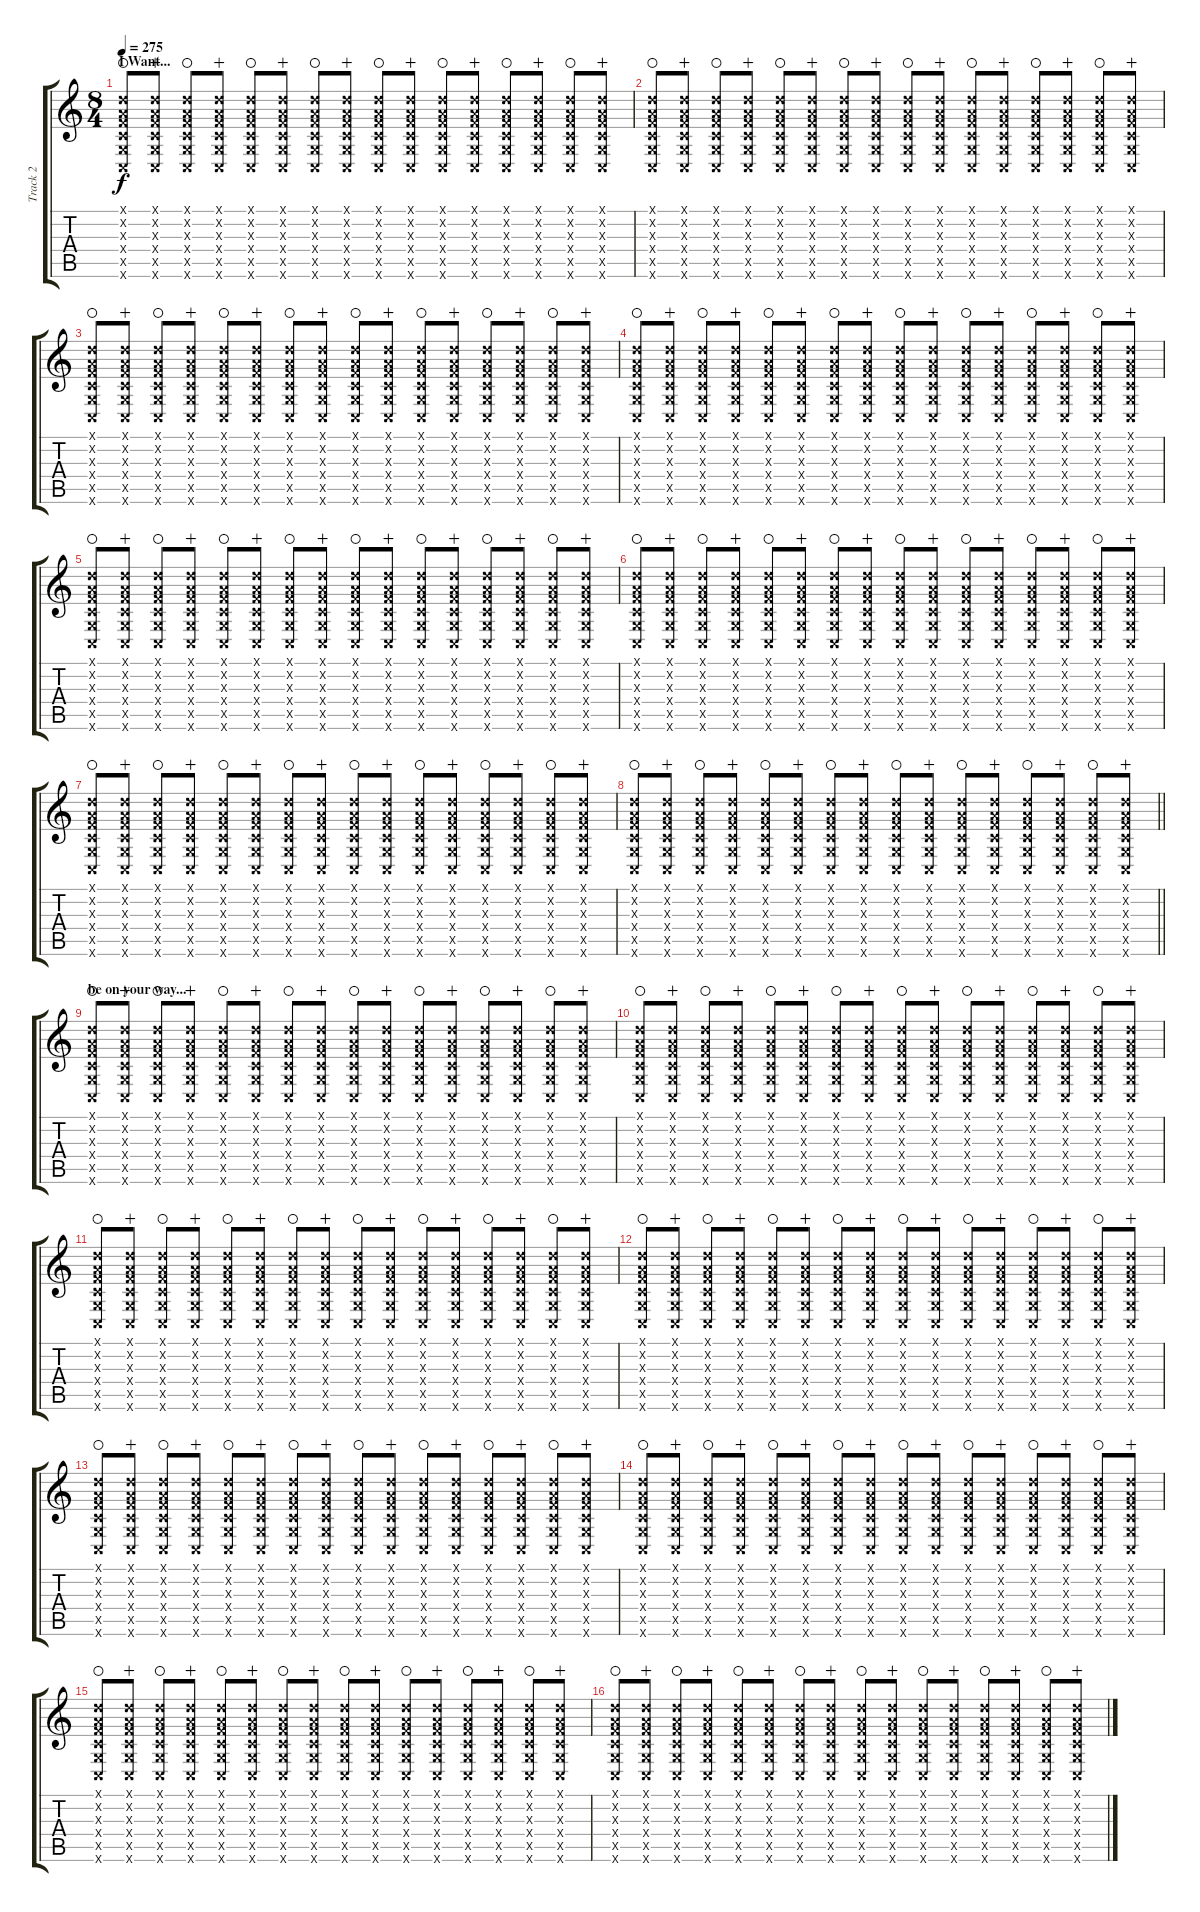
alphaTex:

\track ("Track 2" "Track 2") {instrument distortionguitar}
\staff {score tabs}
\tuning (D4 A3 F3 C3 G2 C2) {hide}
\ts (8 4)
\section ("" "I Want...")
\tempo 275
\clef g2
\ks c
(0.1{x} 0.2{x} 0.3{x} 0.4{x} 0.5{x} 0.6{x}).8{dy f volume 16 waho} (0.1{x} 0.2{x} 0.3{x} 0.4{x} 0.5{x} 0.6{x}).8{wahc} (0.1{x} 0.2{x} 0.3{x} 0.4{x} 0.5{x} 0.6{x}).8{waho} (0.1{x} 0.2{x} 0.3{x} 0.4{x} 0.5{x} 0.6{x}).8{wahc} (0.1{x} 0.2{x} 0.3{x} 0.4{x} 0.5{x} 0.6{x}).8{waho} (0.1{x} 0.2{x} 0.3{x} 0.4{x} 0.5{x} 0.6{x}).8{wahc} (0.1{x} 0.2{x} 0.3{x} 0.4{x} 0.5{x} 0.6{x}).8{waho} (0.1{x} 0.2{x} 0.3{x} 0.4{x} 0.5{x} 0.6{x}).8{wahc} (0.1{x} 0.2{x} 0.3{x} 0.4{x} 0.5{x} 0.6{x}).8{waho} (0.1{x} 0.2{x} 0.3{x} 0.4{x} 0.5{x} 0.6{x}).8{wahc} (0.1{x} 0.2{x} 0.3{x} 0.4{x} 0.5{x} 0.6{x}).8{waho} (0.1{x} 0.2{x} 0.3{x} 0.4{x} 0.5{x} 0.6{x}).8{wahc} (0.1{x} 0.2{x} 0.3{x} 0.4{x} 0.5{x} 0.6{x}).8{waho} (0.1{x} 0.2{x} 0.3{x} 0.4{x} 0.5{x} 0.6{x}).8{wahc} (0.1{x} 0.2{x} 0.3{x} 0.4{x} 0.5{x} 0.6{x}).8{waho} (0.1{x} 0.2{x} 0.3{x} 0.4{x} 0.5{x} 0.6{x}).8{wahc} |
(0.1{x} 0.2{x} 0.3{x} 0.4{x} 0.5{x} 0.6{x}).8{volume 16 waho} (0.1{x} 0.2{x} 0.3{x} 0.4{x} 0.5{x} 0.6{x}).8{wahc} (0.1{x} 0.2{x} 0.3{x} 0.4{x} 0.5{x} 0.6{x}).8{waho} (0.1{x} 0.2{x} 0.3{x} 0.4{x} 0.5{x} 0.6{x}).8{wahc} (0.1{x} 0.2{x} 0.3{x} 0.4{x} 0.5{x} 0.6{x}).8{waho} (0.1{x} 0.2{x} 0.3{x} 0.4{x} 0.5{x} 0.6{x}).8{wahc} (0.1{x} 0.2{x} 0.3{x} 0.4{x} 0.5{x} 0.6{x}).8{waho} (0.1{x} 0.2{x} 0.3{x} 0.4{x} 0.5{x} 0.6{x}).8{wahc} (0.1{x} 0.2{x} 0.3{x} 0.4{x} 0.5{x} 0.6{x}).8{waho} (0.1{x} 0.2{x} 0.3{x} 0.4{x} 0.5{x} 0.6{x}).8{wahc} (0.1{x} 0.2{x} 0.3{x} 0.4{x} 0.5{x} 0.6{x}).8{waho} (0.1{x} 0.2{x} 0.3{x} 0.4{x} 0.5{x} 0.6{x}).8{wahc} (0.1{x} 0.2{x} 0.3{x} 0.4{x} 0.5{x} 0.6{x}).8{waho} (0.1{x} 0.2{x} 0.3{x} 0.4{x} 0.5{x} 0.6{x}).8{wahc} (0.1{x} 0.2{x} 0.3{x} 0.4{x} 0.5{x} 0.6{x}).8{waho} (0.1{x} 0.2{x} 0.3{x} 0.4{x} 0.5{x} 0.6{x}).8{wahc} |
(0.1{x} 0.2{x} 0.3{x} 0.4{x} 0.5{x} 0.6{x}).8{volume 16 waho} (0.1{x} 0.2{x} 0.3{x} 0.4{x} 0.5{x} 0.6{x}).8{wahc} (0.1{x} 0.2{x} 0.3{x} 0.4{x} 0.5{x} 0.6{x}).8{waho} (0.1{x} 0.2{x} 0.3{x} 0.4{x} 0.5{x} 0.6{x}).8{wahc} (0.1{x} 0.2{x} 0.3{x} 0.4{x} 0.5{x} 0.6{x}).8{waho} (0.1{x} 0.2{x} 0.3{x} 0.4{x} 0.5{x} 0.6{x}).8{wahc} (0.1{x} 0.2{x} 0.3{x} 0.4{x} 0.5{x} 0.6{x}).8{waho} (0.1{x} 0.2{x} 0.3{x} 0.4{x} 0.5{x} 0.6{x}).8{wahc} (0.1{x} 0.2{x} 0.3{x} 0.4{x} 0.5{x} 0.6{x}).8{waho} (0.1{x} 0.2{x} 0.3{x} 0.4{x} 0.5{x} 0.6{x}).8{wahc} (0.1{x} 0.2{x} 0.3{x} 0.4{x} 0.5{x} 0.6{x}).8{waho} (0.1{x} 0.2{x} 0.3{x} 0.4{x} 0.5{x} 0.6{x}).8{wahc} (0.1{x} 0.2{x} 0.3{x} 0.4{x} 0.5{x} 0.6{x}).8{waho} (0.1{x} 0.2{x} 0.3{x} 0.4{x} 0.5{x} 0.6{x}).8{wahc} (0.1{x} 0.2{x} 0.3{x} 0.4{x} 0.5{x} 0.6{x}).8{waho} (0.1{x} 0.2{x} 0.3{x} 0.4{x} 0.5{x} 0.6{x}).8{wahc} |
(0.1{x} 0.2{x} 0.3{x} 0.4{x} 0.5{x} 0.6{x}).8{volume 16 waho} (0.1{x} 0.2{x} 0.3{x} 0.4{x} 0.5{x} 0.6{x}).8{wahc} (0.1{x} 0.2{x} 0.3{x} 0.4{x} 0.5{x} 0.6{x}).8{waho} (0.1{x} 0.2{x} 0.3{x} 0.4{x} 0.5{x} 0.6{x}).8{wahc} (0.1{x} 0.2{x} 0.3{x} 0.4{x} 0.5{x} 0.6{x}).8{waho} (0.1{x} 0.2{x} 0.3{x} 0.4{x} 0.5{x} 0.6{x}).8{wahc} (0.1{x} 0.2{x} 0.3{x} 0.4{x} 0.5{x} 0.6{x}).8{waho} (0.1{x} 0.2{x} 0.3{x} 0.4{x} 0.5{x} 0.6{x}).8{wahc} (0.1{x} 0.2{x} 0.3{x} 0.4{x} 0.5{x} 0.6{x}).8{waho} (0.1{x} 0.2{x} 0.3{x} 0.4{x} 0.5{x} 0.6{x}).8{wahc} (0.1{x} 0.2{x} 0.3{x} 0.4{x} 0.5{x} 0.6{x}).8{waho} (0.1{x} 0.2{x} 0.3{x} 0.4{x} 0.5{x} 0.6{x}).8{wahc} (0.1{x} 0.2{x} 0.3{x} 0.4{x} 0.5{x} 0.6{x}).8{waho} (0.1{x} 0.2{x} 0.3{x} 0.4{x} 0.5{x} 0.6{x}).8{wahc} (0.1{x} 0.2{x} 0.3{x} 0.4{x} 0.5{x} 0.6{x}).8{waho} (0.1{x} 0.2{x} 0.3{x} 0.4{x} 0.5{x} 0.6{x}).8{wahc} |
(0.1{x} 0.2{x} 0.3{x} 0.4{x} 0.5{x} 0.6{x}).8{volume 16 waho} (0.1{x} 0.2{x} 0.3{x} 0.4{x} 0.5{x} 0.6{x}).8{wahc} (0.1{x} 0.2{x} 0.3{x} 0.4{x} 0.5{x} 0.6{x}).8{waho} (0.1{x} 0.2{x} 0.3{x} 0.4{x} 0.5{x} 0.6{x}).8{wahc} (0.1{x} 0.2{x} 0.3{x} 0.4{x} 0.5{x} 0.6{x}).8{waho} (0.1{x} 0.2{x} 0.3{x} 0.4{x} 0.5{x} 0.6{x}).8{wahc} (0.1{x} 0.2{x} 0.3{x} 0.4{x} 0.5{x} 0.6{x}).8{waho} (0.1{x} 0.2{x} 0.3{x} 0.4{x} 0.5{x} 0.6{x}).8{wahc} (0.1{x} 0.2{x} 0.3{x} 0.4{x} 0.5{x} 0.6{x}).8{waho} (0.1{x} 0.2{x} 0.3{x} 0.4{x} 0.5{x} 0.6{x}).8{wahc} (0.1{x} 0.2{x} 0.3{x} 0.4{x} 0.5{x} 0.6{x}).8{waho} (0.1{x} 0.2{x} 0.3{x} 0.4{x} 0.5{x} 0.6{x}).8{wahc} (0.1{x} 0.2{x} 0.3{x} 0.4{x} 0.5{x} 0.6{x}).8{waho} (0.1{x} 0.2{x} 0.3{x} 0.4{x} 0.5{x} 0.6{x}).8{wahc} (0.1{x} 0.2{x} 0.3{x} 0.4{x} 0.5{x} 0.6{x}).8{waho} (0.1{x} 0.2{x} 0.3{x} 0.4{x} 0.5{x} 0.6{x}).8{wahc} |
(0.1{x} 0.2{x} 0.3{x} 0.4{x} 0.5{x} 0.6{x}).8{volume 16 waho} (0.1{x} 0.2{x} 0.3{x} 0.4{x} 0.5{x} 0.6{x}).8{wahc} (0.1{x} 0.2{x} 0.3{x} 0.4{x} 0.5{x} 0.6{x}).8{waho} (0.1{x} 0.2{x} 0.3{x} 0.4{x} 0.5{x} 0.6{x}).8{wahc} (0.1{x} 0.2{x} 0.3{x} 0.4{x} 0.5{x} 0.6{x}).8{waho} (0.1{x} 0.2{x} 0.3{x} 0.4{x} 0.5{x} 0.6{x}).8{wahc} (0.1{x} 0.2{x} 0.3{x} 0.4{x} 0.5{x} 0.6{x}).8{waho} (0.1{x} 0.2{x} 0.3{x} 0.4{x} 0.5{x} 0.6{x}).8{wahc} (0.1{x} 0.2{x} 0.3{x} 0.4{x} 0.5{x} 0.6{x}).8{waho} (0.1{x} 0.2{x} 0.3{x} 0.4{x} 0.5{x} 0.6{x}).8{wahc} (0.1{x} 0.2{x} 0.3{x} 0.4{x} 0.5{x} 0.6{x}).8{waho} (0.1{x} 0.2{x} 0.3{x} 0.4{x} 0.5{x} 0.6{x}).8{wahc} (0.1{x} 0.2{x} 0.3{x} 0.4{x} 0.5{x} 0.6{x}).8{waho} (0.1{x} 0.2{x} 0.3{x} 0.4{x} 0.5{x} 0.6{x}).8{wahc} (0.1{x} 0.2{x} 0.3{x} 0.4{x} 0.5{x} 0.6{x}).8{waho} (0.1{x} 0.2{x} 0.3{x} 0.4{x} 0.5{x} 0.6{x}).8{wahc} |
(0.1{x} 0.2{x} 0.3{x} 0.4{x} 0.5{x} 0.6{x}).8{volume 16 waho} (0.1{x} 0.2{x} 0.3{x} 0.4{x} 0.5{x} 0.6{x}).8{wahc} (0.1{x} 0.2{x} 0.3{x} 0.4{x} 0.5{x} 0.6{x}).8{waho} (0.1{x} 0.2{x} 0.3{x} 0.4{x} 0.5{x} 0.6{x}).8{wahc} (0.1{x} 0.2{x} 0.3{x} 0.4{x} 0.5{x} 0.6{x}).8{waho} (0.1{x} 0.2{x} 0.3{x} 0.4{x} 0.5{x} 0.6{x}).8{wahc} (0.1{x} 0.2{x} 0.3{x} 0.4{x} 0.5{x} 0.6{x}).8{waho} (0.1{x} 0.2{x} 0.3{x} 0.4{x} 0.5{x} 0.6{x}).8{wahc} (0.1{x} 0.2{x} 0.3{x} 0.4{x} 0.5{x} 0.6{x}).8{waho} (0.1{x} 0.2{x} 0.3{x} 0.4{x} 0.5{x} 0.6{x}).8{wahc} (0.1{x} 0.2{x} 0.3{x} 0.4{x} 0.5{x} 0.6{x}).8{waho} (0.1{x} 0.2{x} 0.3{x} 0.4{x} 0.5{x} 0.6{x}).8{wahc} (0.1{x} 0.2{x} 0.3{x} 0.4{x} 0.5{x} 0.6{x}).8{waho} (0.1{x} 0.2{x} 0.3{x} 0.4{x} 0.5{x} 0.6{x}).8{wahc} (0.1{x} 0.2{x} 0.3{x} 0.4{x} 0.5{x} 0.6{x}).8{waho} (0.1{x} 0.2{x} 0.3{x} 0.4{x} 0.5{x} 0.6{x}).8{wahc} |
\barLineRight lightlight
(0.1{x} 0.2{x} 0.3{x} 0.4{x} 0.5{x} 0.6{x}).8{volume 16 waho} (0.1{x} 0.2{x} 0.3{x} 0.4{x} 0.5{x} 0.6{x}).8{wahc} (0.1{x} 0.2{x} 0.3{x} 0.4{x} 0.5{x} 0.6{x}).8{waho} (0.1{x} 0.2{x} 0.3{x} 0.4{x} 0.5{x} 0.6{x}).8{wahc} (0.1{x} 0.2{x} 0.3{x} 0.4{x} 0.5{x} 0.6{x}).8{waho} (0.1{x} 0.2{x} 0.3{x} 0.4{x} 0.5{x} 0.6{x}).8{wahc} (0.1{x} 0.2{x} 0.3{x} 0.4{x} 0.5{x} 0.6{x}).8{waho} (0.1{x} 0.2{x} 0.3{x} 0.4{x} 0.5{x} 0.6{x}).8{wahc} (0.1{x} 0.2{x} 0.3{x} 0.4{x} 0.5{x} 0.6{x}).8{waho} (0.1{x} 0.2{x} 0.3{x} 0.4{x} 0.5{x} 0.6{x}).8{wahc} (0.1{x} 0.2{x} 0.3{x} 0.4{x} 0.5{x} 0.6{x}).8{waho} (0.1{x} 0.2{x} 0.3{x} 0.4{x} 0.5{x} 0.6{x}).8{wahc} (0.1{x} 0.2{x} 0.3{x} 0.4{x} 0.5{x} 0.6{x}).8{waho} (0.1{x} 0.2{x} 0.3{x} 0.4{x} 0.5{x} 0.6{x}).8{wahc} (0.1{x} 0.2{x} 0.3{x} 0.4{x} 0.5{x} 0.6{x}).8{waho} (0.1{x} 0.2{x} 0.3{x} 0.4{x} 0.5{x} 0.6{x}).8{wahc} |
\section ("" "be on your way...")
(0.1{x} 0.2{x} 0.3{x} 0.4{x} 0.5{x} 0.6{x}).8{volume 16 waho} (0.1{x} 0.2{x} 0.3{x} 0.4{x} 0.5{x} 0.6{x}).8{wahc} (0.1{x} 0.2{x} 0.3{x} 0.4{x} 0.5{x} 0.6{x}).8{waho} (0.1{x} 0.2{x} 0.3{x} 0.4{x} 0.5{x} 0.6{x}).8{wahc} (0.1{x} 0.2{x} 0.3{x} 0.4{x} 0.5{x} 0.6{x}).8{waho} (0.1{x} 0.2{x} 0.3{x} 0.4{x} 0.5{x} 0.6{x}).8{wahc} (0.1{x} 0.2{x} 0.3{x} 0.4{x} 0.5{x} 0.6{x}).8{waho} (0.1{x} 0.2{x} 0.3{x} 0.4{x} 0.5{x} 0.6{x}).8{wahc} (0.1{x} 0.2{x} 0.3{x} 0.4{x} 0.5{x} 0.6{x}).8{waho} (0.1{x} 0.2{x} 0.3{x} 0.4{x} 0.5{x} 0.6{x}).8{wahc} (0.1{x} 0.2{x} 0.3{x} 0.4{x} 0.5{x} 0.6{x}).8{waho} (0.1{x} 0.2{x} 0.3{x} 0.4{x} 0.5{x} 0.6{x}).8{wahc} (0.1{x} 0.2{x} 0.3{x} 0.4{x} 0.5{x} 0.6{x}).8{waho} (0.1{x} 0.2{x} 0.3{x} 0.4{x} 0.5{x} 0.6{x}).8{wahc} (0.1{x} 0.2{x} 0.3{x} 0.4{x} 0.5{x} 0.6{x}).8{waho} (0.1{x} 0.2{x} 0.3{x} 0.4{x} 0.5{x} 0.6{x}).8{wahc} |
(0.1{x} 0.2{x} 0.3{x} 0.4{x} 0.5{x} 0.6{x}).8{volume 16 waho} (0.1{x} 0.2{x} 0.3{x} 0.4{x} 0.5{x} 0.6{x}).8{wahc} (0.1{x} 0.2{x} 0.3{x} 0.4{x} 0.5{x} 0.6{x}).8{waho} (0.1{x} 0.2{x} 0.3{x} 0.4{x} 0.5{x} 0.6{x}).8{wahc} (0.1{x} 0.2{x} 0.3{x} 0.4{x} 0.5{x} 0.6{x}).8{waho} (0.1{x} 0.2{x} 0.3{x} 0.4{x} 0.5{x} 0.6{x}).8{wahc} (0.1{x} 0.2{x} 0.3{x} 0.4{x} 0.5{x} 0.6{x}).8{waho} (0.1{x} 0.2{x} 0.3{x} 0.4{x} 0.5{x} 0.6{x}).8{wahc} (0.1{x} 0.2{x} 0.3{x} 0.4{x} 0.5{x} 0.6{x}).8{waho} (0.1{x} 0.2{x} 0.3{x} 0.4{x} 0.5{x} 0.6{x}).8{wahc} (0.1{x} 0.2{x} 0.3{x} 0.4{x} 0.5{x} 0.6{x}).8{waho} (0.1{x} 0.2{x} 0.3{x} 0.4{x} 0.5{x} 0.6{x}).8{wahc} (0.1{x} 0.2{x} 0.3{x} 0.4{x} 0.5{x} 0.6{x}).8{waho} (0.1{x} 0.2{x} 0.3{x} 0.4{x} 0.5{x} 0.6{x}).8{wahc} (0.1{x} 0.2{x} 0.3{x} 0.4{x} 0.5{x} 0.6{x}).8{waho} (0.1{x} 0.2{x} 0.3{x} 0.4{x} 0.5{x} 0.6{x}).8{wahc} |
(0.1{x} 0.2{x} 0.3{x} 0.4{x} 0.5{x} 0.6{x}).8{volume 16 waho} (0.1{x} 0.2{x} 0.3{x} 0.4{x} 0.5{x} 0.6{x}).8{wahc} (0.1{x} 0.2{x} 0.3{x} 0.4{x} 0.5{x} 0.6{x}).8{waho} (0.1{x} 0.2{x} 0.3{x} 0.4{x} 0.5{x} 0.6{x}).8{wahc} (0.1{x} 0.2{x} 0.3{x} 0.4{x} 0.5{x} 0.6{x}).8{waho} (0.1{x} 0.2{x} 0.3{x} 0.4{x} 0.5{x} 0.6{x}).8{wahc} (0.1{x} 0.2{x} 0.3{x} 0.4{x} 0.5{x} 0.6{x}).8{waho} (0.1{x} 0.2{x} 0.3{x} 0.4{x} 0.5{x} 0.6{x}).8{wahc} (0.1{x} 0.2{x} 0.3{x} 0.4{x} 0.5{x} 0.6{x}).8{waho} (0.1{x} 0.2{x} 0.3{x} 0.4{x} 0.5{x} 0.6{x}).8{wahc} (0.1{x} 0.2{x} 0.3{x} 0.4{x} 0.5{x} 0.6{x}).8{waho} (0.1{x} 0.2{x} 0.3{x} 0.4{x} 0.5{x} 0.6{x}).8{wahc} (0.1{x} 0.2{x} 0.3{x} 0.4{x} 0.5{x} 0.6{x}).8{waho} (0.1{x} 0.2{x} 0.3{x} 0.4{x} 0.5{x} 0.6{x}).8{wahc} (0.1{x} 0.2{x} 0.3{x} 0.4{x} 0.5{x} 0.6{x}).8{waho} (0.1{x} 0.2{x} 0.3{x} 0.4{x} 0.5{x} 0.6{x}).8{wahc} |
(0.1{x} 0.2{x} 0.3{x} 0.4{x} 0.5{x} 0.6{x}).8{volume 16 waho} (0.1{x} 0.2{x} 0.3{x} 0.4{x} 0.5{x} 0.6{x}).8{wahc} (0.1{x} 0.2{x} 0.3{x} 0.4{x} 0.5{x} 0.6{x}).8{waho} (0.1{x} 0.2{x} 0.3{x} 0.4{x} 0.5{x} 0.6{x}).8{wahc} (0.1{x} 0.2{x} 0.3{x} 0.4{x} 0.5{x} 0.6{x}).8{waho} (0.1{x} 0.2{x} 0.3{x} 0.4{x} 0.5{x} 0.6{x}).8{wahc} (0.1{x} 0.2{x} 0.3{x} 0.4{x} 0.5{x} 0.6{x}).8{waho} (0.1{x} 0.2{x} 0.3{x} 0.4{x} 0.5{x} 0.6{x}).8{wahc} (0.1{x} 0.2{x} 0.3{x} 0.4{x} 0.5{x} 0.6{x}).8{waho} (0.1{x} 0.2{x} 0.3{x} 0.4{x} 0.5{x} 0.6{x}).8{wahc} (0.1{x} 0.2{x} 0.3{x} 0.4{x} 0.5{x} 0.6{x}).8{waho} (0.1{x} 0.2{x} 0.3{x} 0.4{x} 0.5{x} 0.6{x}).8{wahc} (0.1{x} 0.2{x} 0.3{x} 0.4{x} 0.5{x} 0.6{x}).8{waho} (0.1{x} 0.2{x} 0.3{x} 0.4{x} 0.5{x} 0.6{x}).8{wahc} (0.1{x} 0.2{x} 0.3{x} 0.4{x} 0.5{x} 0.6{x}).8{waho} (0.1{x} 0.2{x} 0.3{x} 0.4{x} 0.5{x} 0.6{x}).8{wahc} |
(0.1{x} 0.2{x} 0.3{x} 0.4{x} 0.5{x} 0.6{x}).8{volume 16 waho} (0.1{x} 0.2{x} 0.3{x} 0.4{x} 0.5{x} 0.6{x}).8{wahc} (0.1{x} 0.2{x} 0.3{x} 0.4{x} 0.5{x} 0.6{x}).8{waho} (0.1{x} 0.2{x} 0.3{x} 0.4{x} 0.5{x} 0.6{x}).8{wahc} (0.1{x} 0.2{x} 0.3{x} 0.4{x} 0.5{x} 0.6{x}).8{waho} (0.1{x} 0.2{x} 0.3{x} 0.4{x} 0.5{x} 0.6{x}).8{wahc} (0.1{x} 0.2{x} 0.3{x} 0.4{x} 0.5{x} 0.6{x}).8{waho} (0.1{x} 0.2{x} 0.3{x} 0.4{x} 0.5{x} 0.6{x}).8{wahc} (0.1{x} 0.2{x} 0.3{x} 0.4{x} 0.5{x} 0.6{x}).8{waho} (0.1{x} 0.2{x} 0.3{x} 0.4{x} 0.5{x} 0.6{x}).8{wahc} (0.1{x} 0.2{x} 0.3{x} 0.4{x} 0.5{x} 0.6{x}).8{waho} (0.1{x} 0.2{x} 0.3{x} 0.4{x} 0.5{x} 0.6{x}).8{wahc} (0.1{x} 0.2{x} 0.3{x} 0.4{x} 0.5{x} 0.6{x}).8{waho} (0.1{x} 0.2{x} 0.3{x} 0.4{x} 0.5{x} 0.6{x}).8{wahc} (0.1{x} 0.2{x} 0.3{x} 0.4{x} 0.5{x} 0.6{x}).8{waho} (0.1{x} 0.2{x} 0.3{x} 0.4{x} 0.5{x} 0.6{x}).8{wahc} |
(0.1{x} 0.2{x} 0.3{x} 0.4{x} 0.5{x} 0.6{x}).8{volume 16 waho} (0.1{x} 0.2{x} 0.3{x} 0.4{x} 0.5{x} 0.6{x}).8{wahc} (0.1{x} 0.2{x} 0.3{x} 0.4{x} 0.5{x} 0.6{x}).8{waho} (0.1{x} 0.2{x} 0.3{x} 0.4{x} 0.5{x} 0.6{x}).8{wahc} (0.1{x} 0.2{x} 0.3{x} 0.4{x} 0.5{x} 0.6{x}).8{waho} (0.1{x} 0.2{x} 0.3{x} 0.4{x} 0.5{x} 0.6{x}).8{wahc} (0.1{x} 0.2{x} 0.3{x} 0.4{x} 0.5{x} 0.6{x}).8{waho} (0.1{x} 0.2{x} 0.3{x} 0.4{x} 0.5{x} 0.6{x}).8{wahc} (0.1{x} 0.2{x} 0.3{x} 0.4{x} 0.5{x} 0.6{x}).8{waho} (0.1{x} 0.2{x} 0.3{x} 0.4{x} 0.5{x} 0.6{x}).8{wahc} (0.1{x} 0.2{x} 0.3{x} 0.4{x} 0.5{x} 0.6{x}).8{waho} (0.1{x} 0.2{x} 0.3{x} 0.4{x} 0.5{x} 0.6{x}).8{wahc} (0.1{x} 0.2{x} 0.3{x} 0.4{x} 0.5{x} 0.6{x}).8{waho} (0.1{x} 0.2{x} 0.3{x} 0.4{x} 0.5{x} 0.6{x}).8{wahc} (0.1{x} 0.2{x} 0.3{x} 0.4{x} 0.5{x} 0.6{x}).8{waho} (0.1{x} 0.2{x} 0.3{x} 0.4{x} 0.5{x} 0.6{x}).8{wahc} |
(0.1{x} 0.2{x} 0.3{x} 0.4{x} 0.5{x} 0.6{x}).8{volume 16 waho} (0.1{x} 0.2{x} 0.3{x} 0.4{x} 0.5{x} 0.6{x}).8{wahc} (0.1{x} 0.2{x} 0.3{x} 0.4{x} 0.5{x} 0.6{x}).8{waho} (0.1{x} 0.2{x} 0.3{x} 0.4{x} 0.5{x} 0.6{x}).8{wahc} (0.1{x} 0.2{x} 0.3{x} 0.4{x} 0.5{x} 0.6{x}).8{waho} (0.1{x} 0.2{x} 0.3{x} 0.4{x} 0.5{x} 0.6{x}).8{wahc} (0.1{x} 0.2{x} 0.3{x} 0.4{x} 0.5{x} 0.6{x}).8{waho} (0.1{x} 0.2{x} 0.3{x} 0.4{x} 0.5{x} 0.6{x}).8{wahc} (0.1{x} 0.2{x} 0.3{x} 0.4{x} 0.5{x} 0.6{x}).8{waho} (0.1{x} 0.2{x} 0.3{x} 0.4{x} 0.5{x} 0.6{x}).8{wahc} (0.1{x} 0.2{x} 0.3{x} 0.4{x} 0.5{x} 0.6{x}).8{waho} (0.1{x} 0.2{x} 0.3{x} 0.4{x} 0.5{x} 0.6{x}).8{wahc} (0.1{x} 0.2{x} 0.3{x} 0.4{x} 0.5{x} 0.6{x}).8{waho} (0.1{x} 0.2{x} 0.3{x} 0.4{x} 0.5{x} 0.6{x}).8{wahc} (0.1{x} 0.2{x} 0.3{x} 0.4{x} 0.5{x} 0.6{x}).8{waho} (0.1{x} 0.2{x} 0.3{x} 0.4{x} 0.5{x} 0.6{x}).8{wahc} |
(0.1{x} 0.2{x} 0.3{x} 0.4{x} 0.5{x} 0.6{x}).8{volume 16 waho} (0.1{x} 0.2{x} 0.3{x} 0.4{x} 0.5{x} 0.6{x}).8{wahc} (0.1{x} 0.2{x} 0.3{x} 0.4{x} 0.5{x} 0.6{x}).8{waho} (0.1{x} 0.2{x} 0.3{x} 0.4{x} 0.5{x} 0.6{x}).8{wahc} (0.1{x} 0.2{x} 0.3{x} 0.4{x} 0.5{x} 0.6{x}).8{waho} (0.1{x} 0.2{x} 0.3{x} 0.4{x} 0.5{x} 0.6{x}).8{wahc} (0.1{x} 0.2{x} 0.3{x} 0.4{x} 0.5{x} 0.6{x}).8{waho} (0.1{x} 0.2{x} 0.3{x} 0.4{x} 0.5{x} 0.6{x}).8{wahc} (0.1{x} 0.2{x} 0.3{x} 0.4{x} 0.5{x} 0.6{x}).8{waho} (0.1{x} 0.2{x} 0.3{x} 0.4{x} 0.5{x} 0.6{x}).8{wahc} (0.1{x} 0.2{x} 0.3{x} 0.4{x} 0.5{x} 0.6{x}).8{waho} (0.1{x} 0.2{x} 0.3{x} 0.4{x} 0.5{x} 0.6{x}).8{wahc} (0.1{x} 0.2{x} 0.3{x} 0.4{x} 0.5{x} 0.6{x}).8{waho} (0.1{x} 0.2{x} 0.3{x} 0.4{x} 0.5{x} 0.6{x}).8{wahc} (0.1{x} 0.2{x} 0.3{x} 0.4{x} 0.5{x} 0.6{x}).8{waho} (0.1{x} 0.2{x} 0.3{x} 0.4{x} 0.5{x} 0.6{x}).8{wahc}
